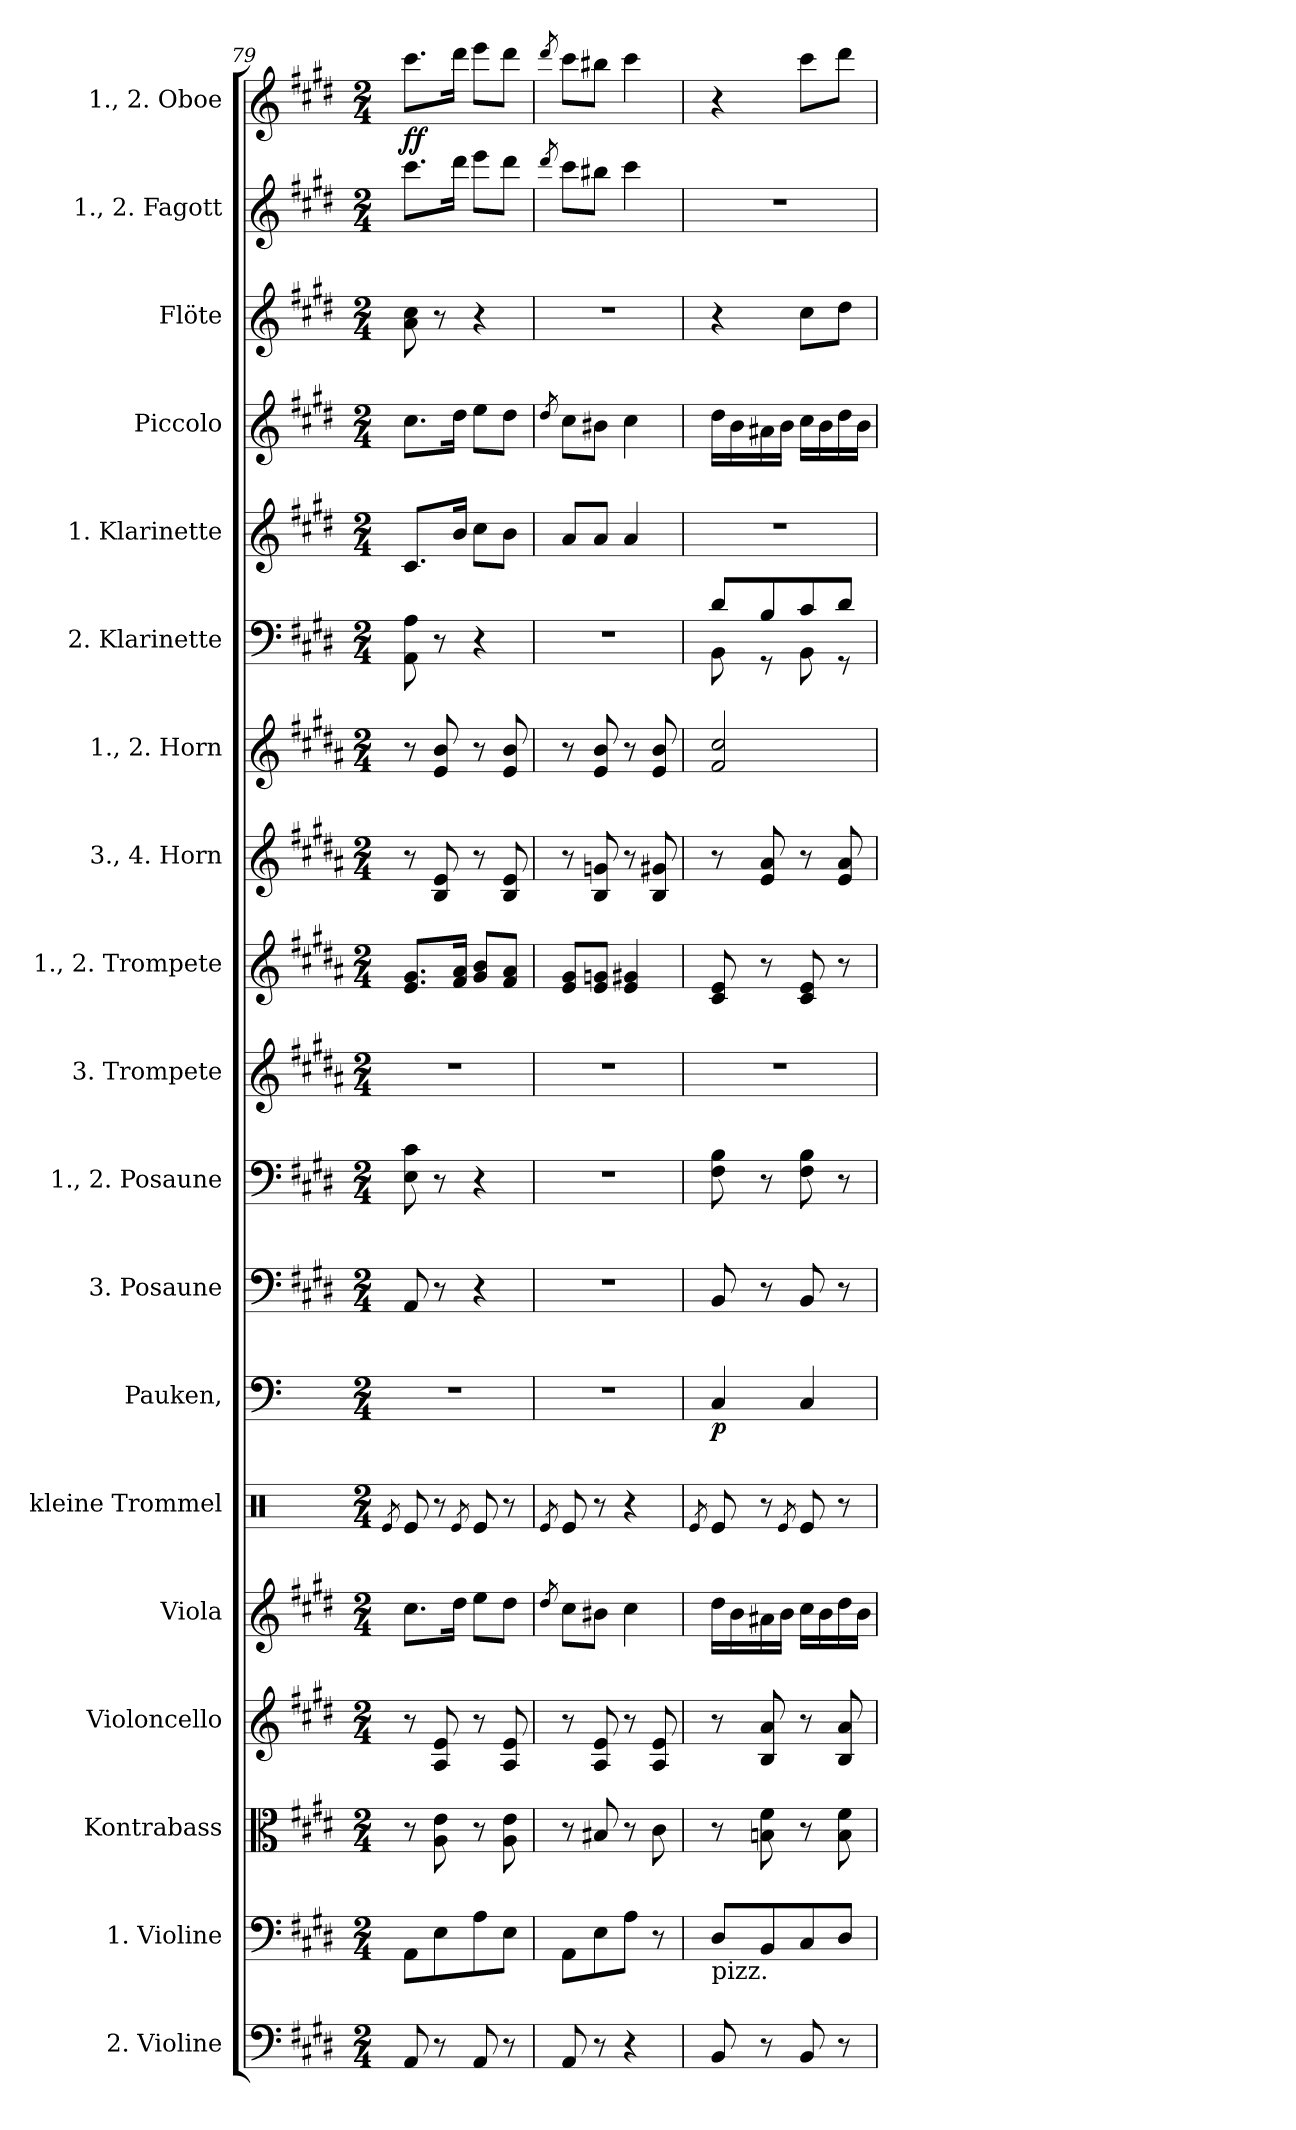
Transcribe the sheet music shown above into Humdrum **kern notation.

**kern	**kern	**kern	**kern	**kern	**kern	**dynam	**kern	**dynam	**kern	**dynam	**kern	**dynam	**kern	**kern	**kern	**kern	**kern	**kern	**kern	**kern	**kern	**kern	**dynam
*part19	*part18	*part17	*part16	*part15	*part14	*part14	*part13	*part13	*part12	*part12	*part11	*part11	*part10	*part9	*part8	*part7	*part6	*part5	*part4	*part3	*part2	*part1	*part1
*staff19	*staff18	*staff17	*staff16	*staff15	*staff14	*staff14	*staff13	*staff13	*staff12	*staff12	*staff11	*staff11	*staff10	*staff9	*staff8	*staff7	*staff6	*staff5	*staff4	*staff3	*staff2	*staff1	*staff1
*I"2. Violine	*I"1. Violine	*I"Kontrabass	*I"Violoncello	*I"Viola	*I"kleine Trommel	*	*I"Pauken,	*	*I"3. Posaune	*	*I"1., 2. Posaune	*	*I"3. Trompete	*I"1., 2. Trompete	*I"3., 4. Horn	*I"1., 2. Horn	*I"2. Klarinette	*I"1. Klarinette	*I"Piccolo	*I"Flöte	*I"1., 2. Fagott	*I"1., 2. Oboe	*
*I'2. Vl.	*I'1. Vl.	*I'Kb.	*I'Vc.	*I'Va.	*I'kl. Tr.	*	*I'Pk.,	*	*I'3. Pos.	*	*I'1., 2. Pos.	*	*I'3. Trp.	*I'1., 2. Trp.	*I'3., 4. Hr.	*I'1., 2.  Hr.	*I'2. Klar.	*I'1. Klar.	*I'Picc.	*I'Fl.	*I'1., 2. Fag.	*I'1., 2. Ob.	*
*clefF4	*clefF4	*clefC3	*clefG2	*clefG2	*clefX	*	*clefF4	*	*clefF4	*	*clefF4	*	*clefG2	*clefG2	*clefG2	*clefG2	*clefF4	*clefG2	*clefG2	*clefG2	*clefG2	*clefG2	*
*ITrd7c12	*	*	*	*	*	*	*	*	*	*	*	*	*ITrd-3c-5	*ITrd-3c-5	*ITrd4c7	*ITrd4c7	*	*ITrd1c2	*ITrd1c2	*	*ITrd-7c-12	*	*
*k[f#c#g#d#]	*k[f#c#g#d#]	*k[f#c#g#d#]	*k[f#c#g#d#]	*k[f#c#g#d#]	*k[]	*	*k[]	*	*k[f#c#g#d#]	*	*k[f#c#g#d#]	*	*k[f#c#g#d#]	*k[f#c#g#d#]	*k[f#c#g#d#]	*k[f#c#g#d#]	*k[f#c#g#d#]	*k[f#c#]	*k[f#c#]	*k[f#c#g#d#]	*k[f#c#g#d#]	*k[f#c#g#d#]	*
*M2/4	*M2/4	*M2/4	*M2/4	*M2/4	*M2/4	*	*M2/4	*	*M2/4	*	*M2/4	*	*M2/4	*M2/4	*M2/4	*M2/4	*M2/4	*M2/4	*M2/4	*M2/4	*M2/4	*M2/4	*
=79	=79	=79	=79	=79	=79	=79	=79	=79	=79	=79	=79	=79	=79	=79	=79	=79	=79	=79	=79	=79	=79	=79	=79
.	.	.	.	.	8qRe/	.	.	.	.	.	.	.	.	.	.	.	.	.	.	.	.	.	.
8AAA/	8AA\L	8r	8r	8.cc#\L	8Re/	.	2r	.	8AA/	.	8E\ 8c#\	.	2r	8.a/ 8.cc#/L	8r	8r	8AA\ 8A\	8.B/L	8.b\L	8a\ 8cc#\	8.cccc#\L	8.ccc#\L	ff
8r	8E\	8A\ 8e\	8A/ 8e/	.	8r	.	.	.	8r	.	8r	.	.	.	8E/ 8A/	8A/ 8e/	8r	.	.	8r	.	.	.
.	.	.	.	16dd#\Jk	.	.	.	.	.	.	.	.	.	16b/ 16dd#/Jk	.	.	.	16a/Jk	16cc#\Jk	.	16dddd#\Jk	16ddd#\Jk	.
.	.	.	.	.	8qRe/	.	.	.	.	.	.	.	.	.	.	.	.	.	.	.	.	.	.
8AAA/	8A\	8r	8r	8ee\L	8Re/	.	.	.	4r	.	4r	.	.	8cc#/ 8ee/L	8r	8r	4r	8b\L	8dd\L	4r	8eeee\L	8eee\L	.
8r	8E\J	8A\ 8e\	8A/ 8e/	8dd#\J	8r	.	.	.	.	.	.	.	.	8b/ 8dd#/J	8E/ 8A/	8A/ 8e/	.	8a\J	8cc#\J	.	8dddd#\J	8ddd#\J	.
=80	=80	=80	=80	=80	=80	=80	=80	=80	=80	=80	=80	=80	=80	=80	=80	=80	=80	=80	=80	=80	=80	=80	=80
.	.	.	.	8qdd#/	8qRe/	.	.	.	.	.	.	.	.	.	.	.	.	.	8qcc#/	.	8qdddd#/	8qddd#/	.
8AAA/	8AA\L	8r	8r	8cc#\L	8Re/	.	2r	.	2r	.	2r	.	2r	8a/ 8cc#/L	8r	8r	2r	8g/L	8b\L	2r	8cccc#\L	8ccc#\L	.
8r	8E\	8B#X/	8A/ 8e/	8b#X\J	8r	.	.	.	.	.	.	.	.	8a/ 8ccn/J	8E/ 8cn/	8A/ 8e/	.	8g/J	8a#X\J	.	8bbb#X\J	8bb#X\J	.
4r	8A\J	8r	8r	4cc#\	4r	.	.	.	.	.	.	.	.	4a/ 4cc#X/	8r	8r	.	4g/	4b\	.	4cccc#\	4ccc#\	.
.	8r	8c#\	8A/ 8e/	.	.	.	.	.	.	.	.	.	.	.	8E/ 8c#X/	8A/ 8e/	.	.	.	.	.	.	.
=81	=81	=81	=81	=81	=81	=81	=81	=81	=81	=81	=81	=81	=81	=81	=81	=81	=81	=81	=81	=81	=81	=81	=81
.	.	.	.	.	8qRe/	.	.	.	.	.	.	.	.	.	.	.	.	.	.	.	.	.	.
*	*	*	*	*	*	*	*	*	*	*	*	*	*	*	*	*	*^	*	*	*	*	*	*
!	!LO:TX:b:t=pizz.	!	!	!	!	!	!	!	!	!	!	!	!	!	!	!	!	!	!	!	!	!	!	!
!	!	!	!	!	!	!LO:DY:b	!	!LO:DY:b	!	!LO:DY:b	!	!LO:DY:b	!	!	!	!	!	!	!	!	!	!	!	!
8BBB/	8D#/L	8r	8r	16dd#\LL	8Re/	cresc.	4C/	p	8BB/	cresc.	8F#\ 8B\	cresc.	2r	8f#/ 8a/	8r	2B/ 2f#/	8d#/L	8BB\	2r	16cc#\LL	4r	2r	4r	.
.	.	.	.	16b\	.	.	.	.	.	.	.	.	.	.	.	.	.	.	.	16a\	.	.	.	.
8r	8BB/	8Bn\ 8f#\	8B/ 8a/	16a#X\	8r	.	.	.	8r	.	8r	.	.	8r	8A/ 8d#/	.	8B/	8r	.	16g#X\	.	.	.	.
.	.	.	.	16b\JJ	.	.	.	.	.	.	.	.	.	.	.	.	.	.	.	16a\JJ	.	.	.	.
.	.	.	.	.	8qRe/	.	.	.	.	.	.	.	.	.	.	.	.	.	.	.	.	.	.	.
8BBB/	8C#/	8r	8r	16cc#\LL	8Re/	.	4C/	.	8BB/	.	8F#\ 8B\	.	.	8f#/ 8a/	8r	.	8c#/	8BB\	.	16b\LL	8cc#\L	.	8ccc#\L	.
.	.	.	.	16b\	.	.	.	.	.	.	.	.	.	.	.	.	.	.	.	16a\	.	.	.	.
8r	8D#/J	8B\ 8f#\	8B/ 8a/	16dd#\	8r	.	.	.	8r	.	8r	.	.	8r	8A/ 8d#/	.	8d#/J	8r	.	16cc#\	8dd#\J	.	8ddd#\J	.
.	.	.	.	16b\JJ	.	.	.	.	.	.	.	.	.	.	.	.	.	.	.	16a\JJ	.	.	.	.
*	*	*	*	*	*	*	*	*	*	*	*	*	*	*	*	*	*v	*v	*	*	*	*	*	*
=	=	=	=	=	=	=	=	=	=	=	=	=	=	=	=	=	=	=	=	=	=	=	=
*-	*-	*-	*-	*-	*-	*-	*-	*-	*-	*-	*-	*-	*-	*-	*-	*-	*-	*-	*-	*-	*-	*-	*-
